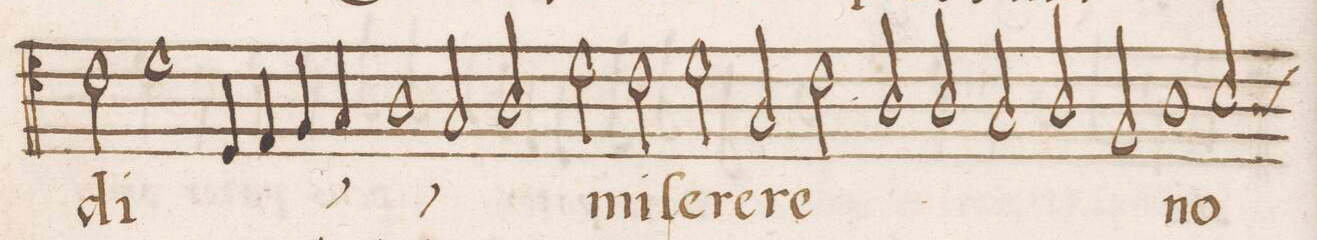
**kern	**text
*I"ALTVS	*
*clefC4	*
*k[]	*
*met(c|)	*
*M2/1	*
2c\	di
*	*ij
1d	pec-
4D/	-ca-
4E/	.
=57-	=57-
4F/	-ta
4G/	.
1A	mun-
2G/	.
=58-	=58-
2A/	-di
*	*Xij
2d\	mi-
2c\	-ſe-
2d\	-re-
=59-	=59-
2G/	-re
2c\	.
2A/	.
2A/	.
=60-	=60-
2G/	.
2A/	.
2F/	.
1A	no-
=61-	=61-
*custos:A	*
*-	*-
